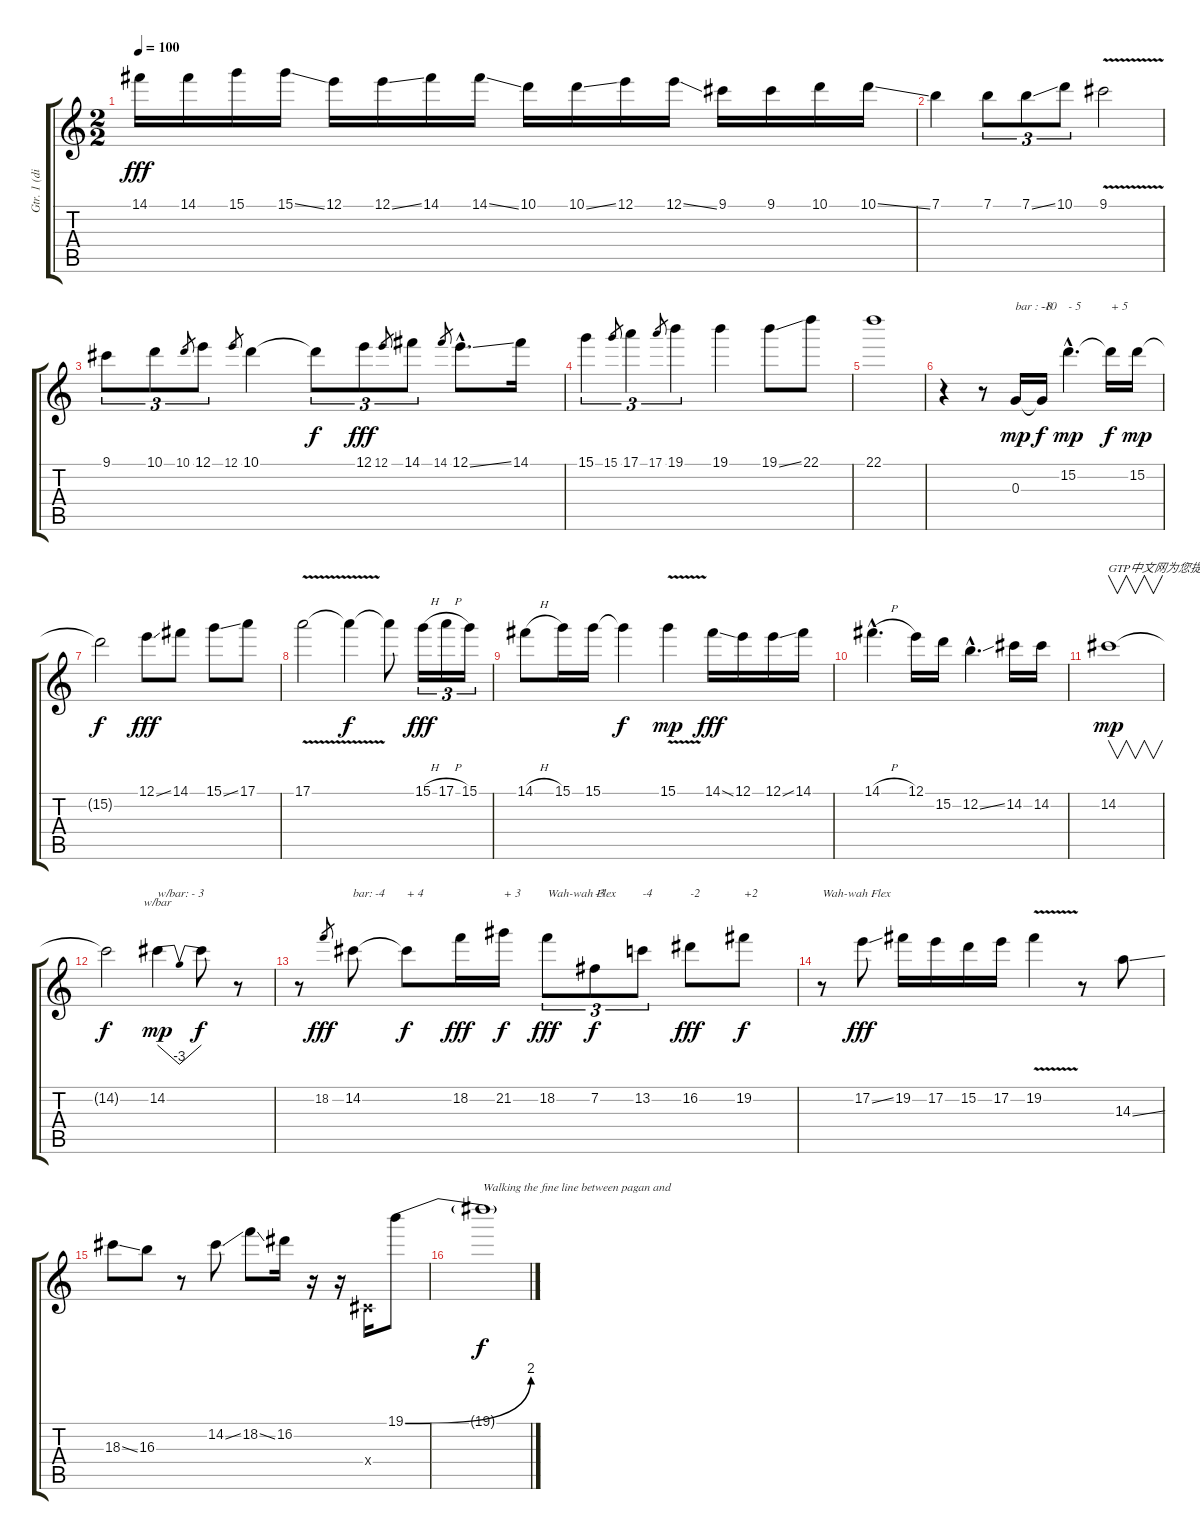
\track ("Gtr. 1 (disto.)" "Gtr. 1 (di") {instrument distortionguitar}
\staff {score tabs}
\tuning (E4 B3 G3 D3 A2 E2) {hide}
\ts (2 2)
\tempo 100
\clef g2
\ks c
14.1.16{dy fff} 14.1.16 15.1.16 15.1{ss}.16 12.1.16 12.1{ss}.16 14.1.16 14.1{ss}.16 10.1.16 10.1{ss}.16 12.1.16 12.1{ss}.16 9.1.16 9.1.16 10.1.16 10.1{ss}.16 |
7.1.4 7.1.8{tu (3 2)} 7.1{ss}.8{tu (3 2)} 10.1.8{tu (3 2)} 9.1{v}.2 |
9.1.8{tu (3 2)} 10.1.8{tu (3 2)} 10.1.8{gr} 12.1.8{tu (3 2)} 12.1.8{gr} 10.1.4 10.1{t}.8{tu (3 2) dy f} 12.1.8{tu (3 2) dy fff} 12.1.8{gr} 14.1.8{tu (3 2)} 14.1.8{gr} 12.1{ss hac}.8{d} 14.1.16 |
15.1.4{tu (3 2)} 15.1.8{gr} 17.1.4{tu (3 2)} 17.1.8{gr} 19.1.4{tu (3 2)} 19.1.4 19.1{ss}.8 22.1.8 |
22.1.1 |
r.4 r.8 0.3.16{txt "bar : -10" dy mp} 0.3{t}.16{txt "-8" dy f} 15.2{hac}.4{d txt "- 5" dy mp} 15.2{t}.16{txt "+ 5" dy f} 15.2.16{dy mp} |
15.2{t}.2{dy f} 12.1{ss}.8{dy fff} 14.1.8 15.1{ss}.8 17.1.8 |
17.1{v}.2 17.1{t}.4{dy f} 17.1{t}.8 15.1{h}.16{tu (3 2) dy fff} 17.1{h}.16{tu (3 2)} 15.1.16{tu (3 2)} |
14.1{h}.8 15.1.16 15.1.16 15.1{t}.4{dy f} 15.1{v}.4{dy mp} 14.1{ss}.16{dy fff} 12.1.16 12.1{ss}.16 14.1.16 |
14.1{h hac}.4{d} 12.1.16 15.2.16 12.2{ss hac}.4{d} 14.2.16 14.2.16 |
14.2.1{v txt "GTP中文网为您提供优秀的谱子" dy mp} |
14.2{t}.2{dy f} 14.2.4{tbe (dip default 0 0 30 -12 60 0) txt "w/bar: - 3" dy mp} 14.2{t}.8{dy f} r.8 |
r.8 18.2.8{gr dy fff} 14.2.8{txt "bar: -4"} 14.2{t}.8{txt "+ 4" dy f} 18.2.16{dy fff} 21.2.16{txt "+ 3" dy f} 18.2.8{tu (3 2) txt "Wah-wah Flex" dy fff} 7.2.8{tu (3 2) txt "-3" dy f} 13.2.8{tu (3 2) txt "-4"} 16.2.8{txt "-2" dy fff} 19.2.8{txt "+2" dy f} |
r.8{txt "Wah-wah Flex"} 17.2{ss}.8{dy fff} 19.2.16 17.2.16 15.2.16 17.2.16 19.2{v}.4 r.8 14.3{ss}.8 |
18.3{ss}.8 16.3.8 r.8 14.2{ss}.8 18.2{ss}.8 16.2.16 r.16 r.16 -1.4{x}.16 19.1{be (bend 0 0 60 8)}.8 |
19.1{t}.1{txt "Walking the fine line between pagan and " dy f}
